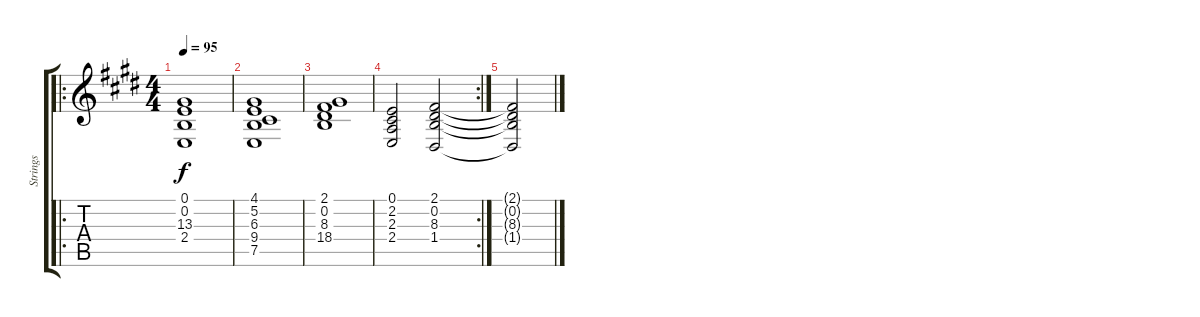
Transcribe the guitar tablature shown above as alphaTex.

\track ("Strings" "Strings") {instrument synthstrings1}
\staff {score tabs}
\tuning (E4 B3 G3 D3 A2 E2) {hide}
\ro
\ts (4 4)
\tempo 95
\clef g2
\ks e
(0.1 0.2 13.3 2.4).1{dy f} |
(4.1 5.2 6.3 9.4 7.5).1 |
(2.1 0.2 8.3 18.4).1 |
\rc 2
(0.1 2.2 2.3 2.4).2 (2.1 0.2 8.3 1.4).2 |
(2.1{t} 0.2{t} 8.3{t} 1.4{t}).2
